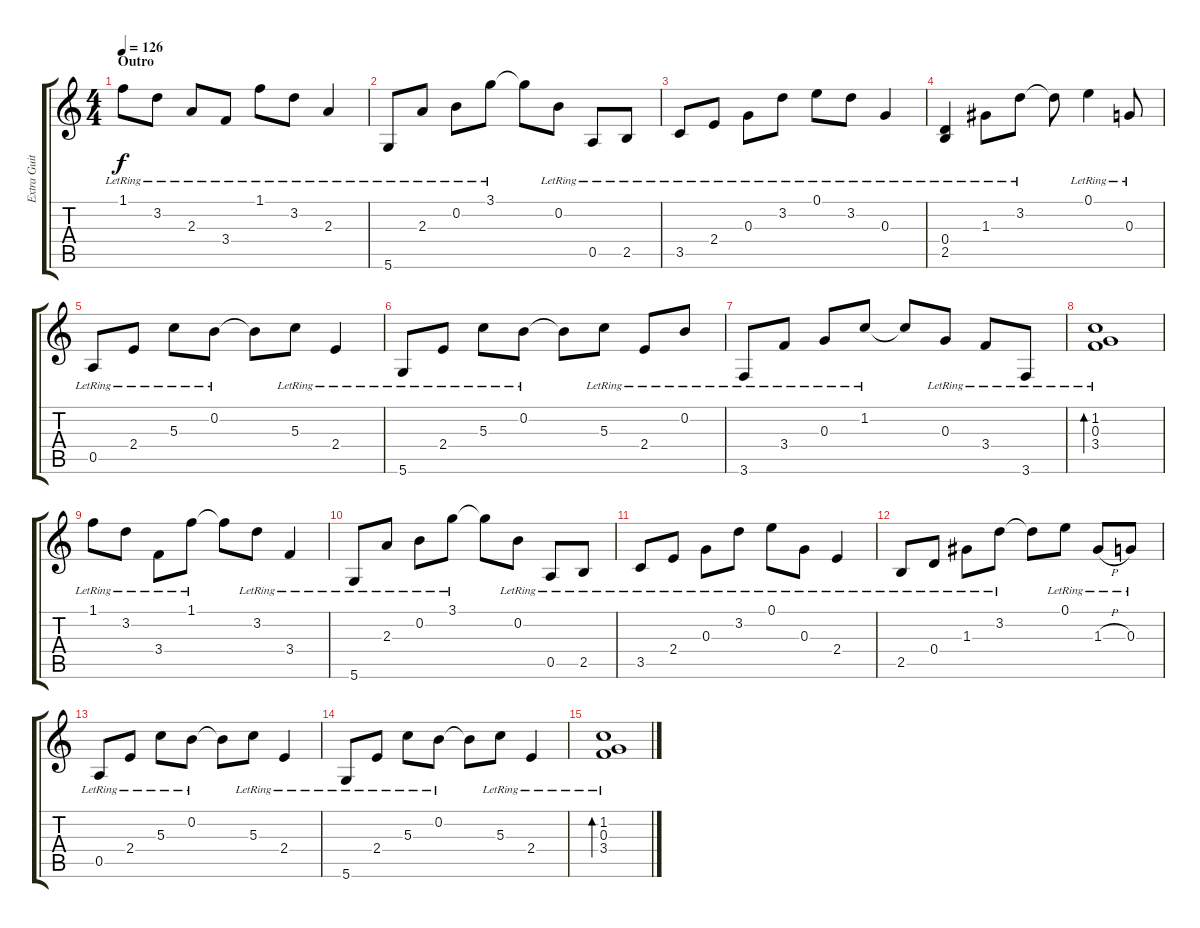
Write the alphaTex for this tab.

\track ("Extra Guitar" "Extra Guit") {instrument distortionguitar}
\staff {score tabs}
\tuning (E4 B3 G3 D3 A2 D2) {hide}
\ts (4 4)
\section ("" "Outro")
\tempo 126
\clef g2
\ks c
1.1{lr}.8{dy f volume 9 balance 8 instrument electricguitarjazz} 3.2{lr}.8 2.3{lr}.8 3.4{lr}.8 1.1{lr}.8 3.2{lr}.8 2.3{lr}.4 |
5.6{lr}.8 2.3{lr}.8 0.2{lr}.8 3.1{lr}.8 3.1{t}.8 0.2{lr}.8 0.5{lr}.8 2.5{lr}.8 |
3.5{lr}.8 2.4{lr}.8 0.3{lr}.8 3.2{lr}.8 0.1{lr}.8 3.2{lr}.8 0.3{lr}.4 |
(0.4 2.5{lr}).4 1.3{lr}.8 3.2{lr}.8 3.2{t}.8 0.1{lr}.4 0.3{lr}.8 |
0.5{lr}.8 2.4{lr}.8 5.3{lr}.8 0.2{lr}.8 0.2{t}.8 5.3{lr}.8 2.4{lr}.4 |
5.6{lr}.8 2.4{lr}.8 5.3{lr}.8 0.2{lr}.8 0.2{t}.8 5.3{lr}.8 2.4{lr}.8 0.2{lr}.8 |
3.6{lr}.8 3.4{lr}.8 0.3{lr}.8 1.2{lr}.8 1.2{t}.8 0.3{lr}.8 3.4{lr}.8 3.6{lr}.8 |
(1.2{lr} 0.3{lr} 3.4{lr}).1{bd 60} |
1.1{lr}.8 3.2{lr}.8 3.4{lr}.8 1.1{lr}.8 1.1{t}.8 3.2{lr}.8 3.4{lr}.4 |
5.6{lr}.8 2.3{lr}.8 0.2{lr}.8 3.1{lr}.8 3.1{t}.8 0.2{lr}.8 0.5{lr}.8 2.5{lr}.8 |
3.5{lr}.8 2.4{lr}.8 0.3{lr}.8 3.2{lr}.8 0.1{lr}.8 0.3{lr}.8 2.4{lr}.4 |
2.5{lr}.8 0.4{lr}.8 1.3{lr}.8 3.2{lr}.8 3.2{t}.8 0.1{lr}.8 1.3{h lr}.8 0.3{lr}.8 |
0.5{lr}.8 2.4{lr}.8 5.3{lr}.8 0.2{lr}.8 0.2{t}.8 5.3{lr}.8 2.4{lr}.4 |
5.6{lr}.8 2.4{lr}.8 5.3{lr}.8 0.2{lr}.8 0.2{t}.8 5.3{lr}.8 2.4{lr}.4 |
(1.2{lr} 0.3{lr} 3.4{lr}).1{bd 60}
